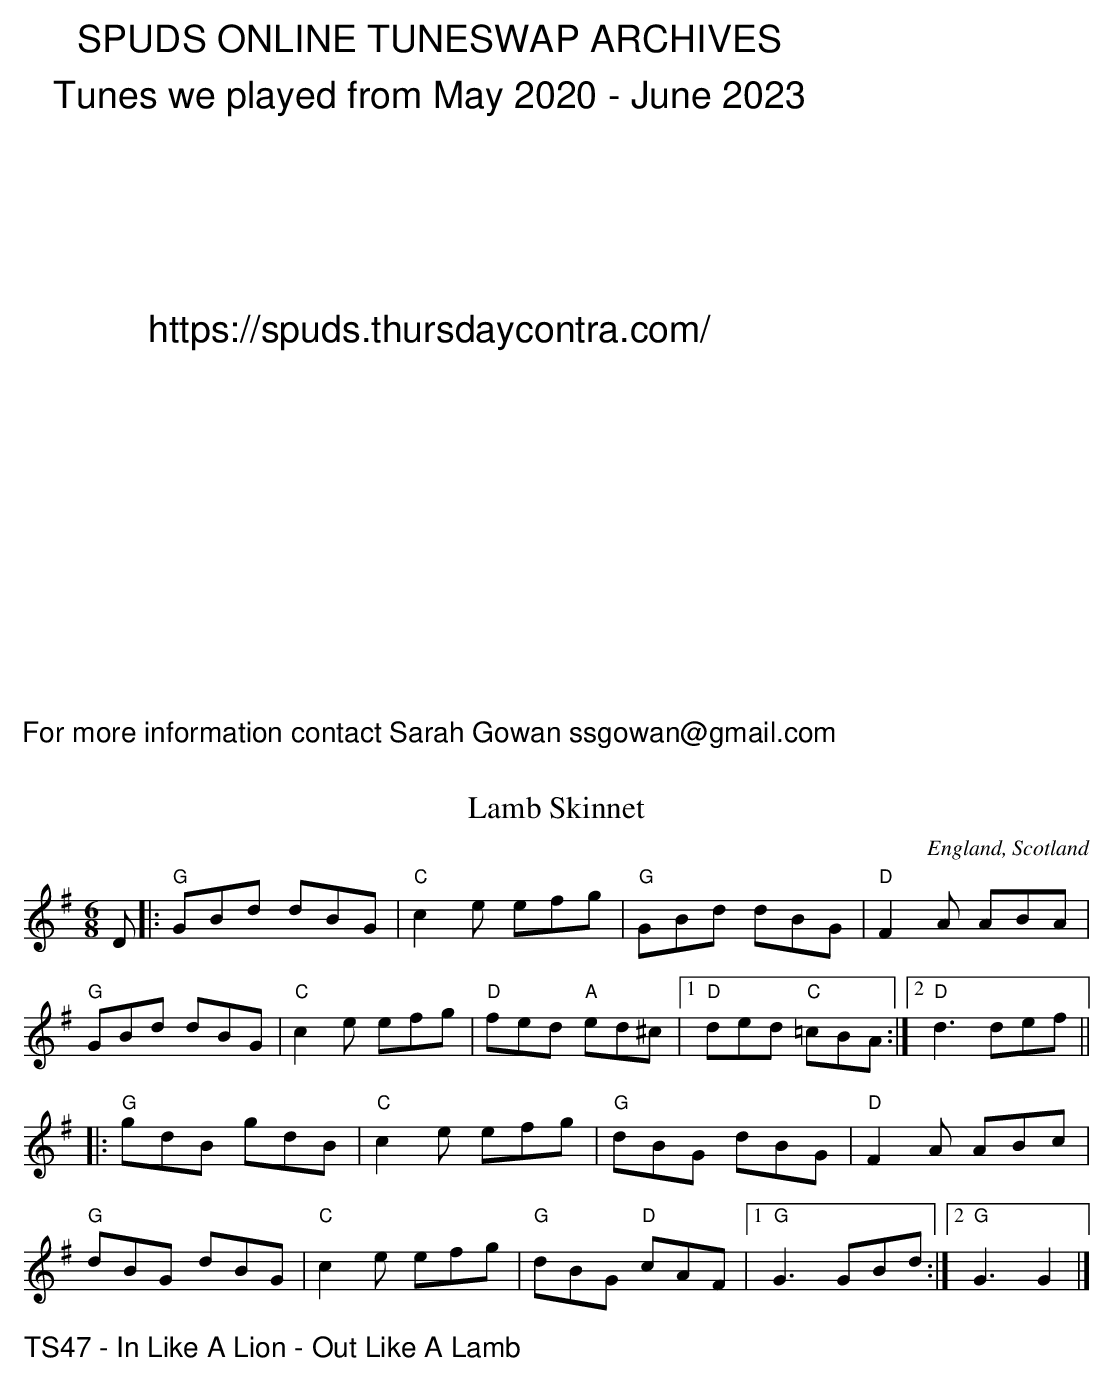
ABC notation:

X:1
T:Lamb Skinnet
O:England, Scotland
M:6/8
L:1/8
K:G
D|:\
"G"GBd dBG|"C"c2e efg|"G"GBd dBG|"D"F2A ABA|
"G"GBd dBG|"C"c2e efg|"D"fed "A"ed^c|[1 "D"ded "C"=cBA :|[2 "D"d3 def||
|:"G"gdB gdB|"C"c2e efg|"G"dBG dBG|"D"F2A ABc|
"G"dBG dBG|"C"c2e efg|"G"dBG "D"cAF|[1 "G"G3 GBd :|[2 "G"G3 G2|]
